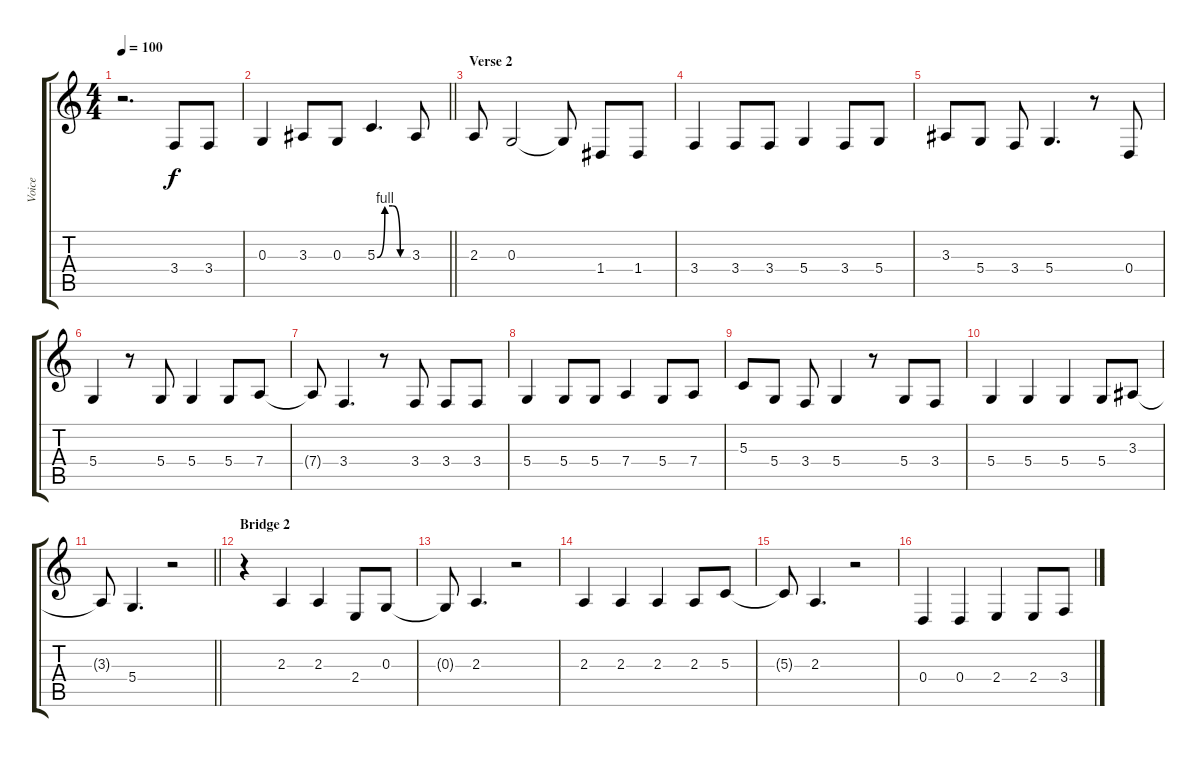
\track ("Voice" "Voice") {instrument synthbrass1}
\staff {score tabs}
\tuning (E4 B3 G3 D3 A2 E2) {hide}
\ts (4 4)
\tempo 100
\clef g2
\ks c
r.2{d dy f} 3.4.8 3.4.8 |
\barLineRight lightlight
0.3.4 3.3.8 0.3.8 5.3{be (custom 0 0 15 4 30 4 45 0 60 0)}.4{d} 3.3.8 |
\section ("" "Verse 2")
2.3.8 0.3.2 0.3{t}.8 1.4.8 1.4.8 |
3.4.4 3.4.8 3.4.8 5.4.4 3.4.8 5.4.8 |
3.3.8 5.4.8 3.4.8 5.4.4{d} r.8 0.4.8 |
5.4.4 r.8 5.4.8 5.4.4 5.4.8 7.4.8 |
7.4{t}.8 3.4.4{d} r.8 3.4.8 3.4.8 3.4.8 |
5.4.4 5.4.8 5.4.8 7.4.4 5.4.8 7.4.8 |
5.3.8 5.4.8 3.4.8 5.4.4 r.8 5.4.8 3.4.8 |
5.4.4 5.4.4 5.4.4 5.4.8 3.3.8 |
\barLineRight lightlight
3.3{t}.8 5.4.4{d} r.2 |
\section ("" "Bridge 2")
r.4 2.3.4 2.3.4 2.4.8 0.3.8 |
0.3{t}.8 2.3.4{d} r.2 |
2.3.4 2.3.4 2.3.4 2.3.8 5.3.8 |
5.3{t}.8 2.3.4{d} r.2 |
0.4.4 0.4.4 2.4.4 2.4.8 3.4.8
